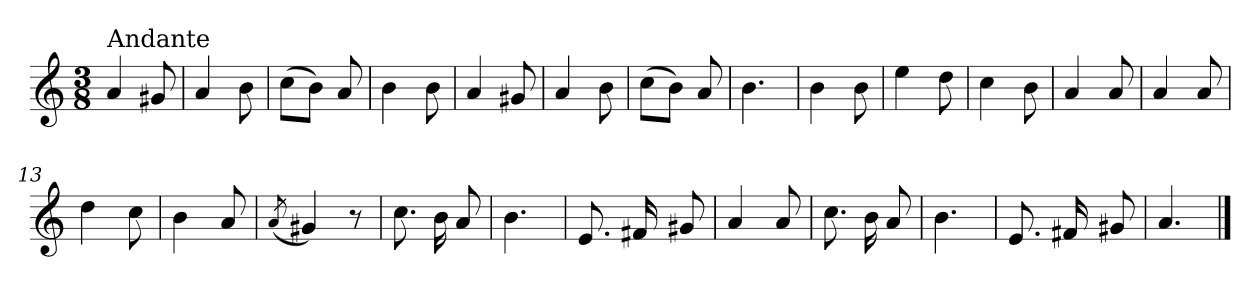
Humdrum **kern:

**kern
*part1
*staff1
*clefG2
*k[]
*C:
*M3/8
=
!LO:TX:a:t=Andante
4a/
8g#X/
=1
4a/
8b\
=2
(>8cc\L
8b\J)
8a/
=3
4b\
8b\
=4
4a/
8g#X/
=5
4a/
8b\
=6
(>8cc\L
8b\J)
8a/
=7
4.b\
=8
4b\
8b\
=9
4ee\
8dd\
=10
4cc\
8b\
=11
4a/
8a/
!!LO:LB:g=z
=12
4a/
8a/
=13
4dd\
8cc\
=14
4b\
8a/
=15
(<8qa/
4g#X/)
8r
=16
8.cc\
16b\
8a/
=17
4.b\
=18
8.e/
16f#X/
8g#X/
=19
4a/
8a/
=20
8.cc\
16b\
8a/
=21
4.b\
=22
8.e/
16f#X/
8g#X/
!!LO:LB:g=z
=23
4.a/
==
*-
